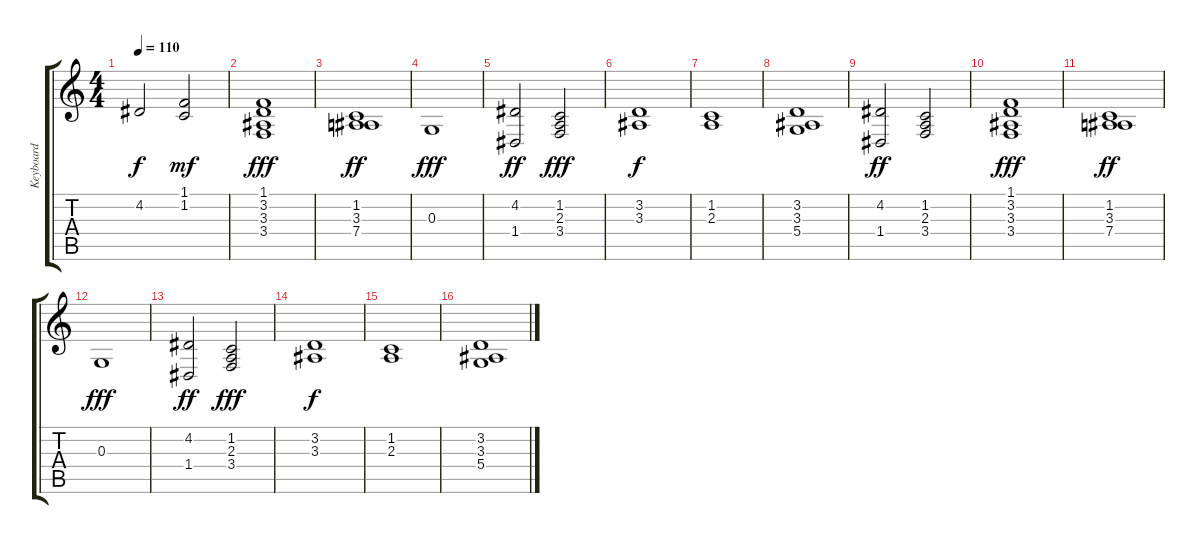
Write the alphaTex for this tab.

\track ("Keyboard" "Keyboard") {instrument synthstrings1}
\staff {score tabs}
\tuning (E4 B3 G3 D3 A2 E2) {hide}
\ts (4 4)
\tempo 110
\clef g2
\ks c
4.2.2{dy f} (1.1 1.2).2{dy mf} |
(1.1 3.2 3.3 3.4).1{dy fff} |
(1.2 3.3 7.4).1{dy ff} |
0.3.1{dy fff} |
(4.2 1.4).2{dy ff} (1.2 2.3 3.4).2{dy fff} |
(3.2 3.3).1{dy f} |
(1.2 2.3).1 |
(3.2 3.3 5.4).1 |
(4.2 1.4).2{dy ff} (1.2 2.3 3.4).2 |
(1.1 3.2 3.3 3.4).1{dy fff} |
(1.2 3.3 7.4).1{dy ff} |
0.3.1{dy fff} |
(4.2 1.4).2{dy ff} (1.2 2.3 3.4).2{dy fff} |
(3.2 3.3).1{dy f} |
(1.2 2.3).1 |
(3.2 3.3 5.4).1
